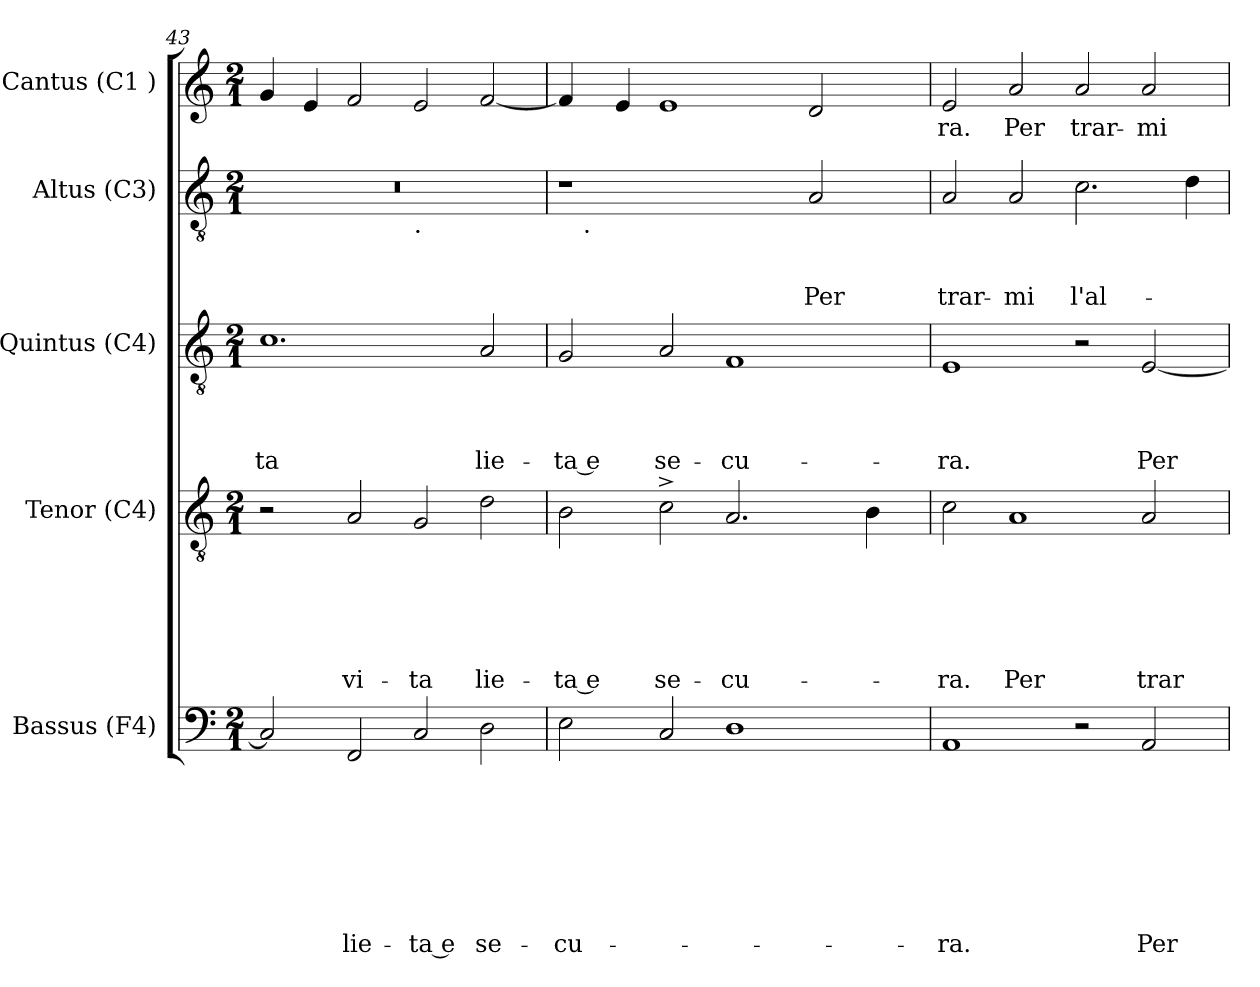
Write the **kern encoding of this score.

**kern	**text	**text	**text	**text	**text	**text	**text	**text	**kern	**text	**text	**text	**text	**text	**text	**kern	**text	**text	**text	**text	**kern	**text	**text	**text	**kern	**text
*part5	*part5	*part5	*part5	*part5	*part5	*part5	*part5	*part5	*part4	*part4	*part4	*part4	*part4	*part4	*part4	*part3	*part3	*part3	*part3	*part3	*part2	*part2	*part2	*part2	*part1	*part1
*staff5	*staff5	*staff5	*staff5	*staff5	*staff5	*staff5	*staff5	*staff5	*staff4	*staff4	*staff4	*staff4	*staff4	*staff4	*staff4	*staff3	*staff3	*staff3	*staff3	*staff3	*staff2	*staff2	*staff2	*staff2	*staff1	*staff1
*I"Bassus (F4)	*	*	*	*	*	*	*	*	*I"Tenor (C4)	*	*	*	*	*	*	*I"Quintus (C4)	*	*	*	*	*I"Altus (C3)	*	*	*	*I"Cantus (C1 )	*
*I'B.	*	*	*	*	*	*	*	*	*I'T.	*	*	*	*	*	*	*I'Q.	*	*	*	*	*I'A.	*	*	*	*I'C.	*
*clefF4	*	*	*	*	*	*	*	*	*clefGv2	*	*	*	*	*	*	*clefGv2	*	*	*	*	*clefGv2	*	*	*	*clefG2	*
*k[]	*	*	*	*	*	*	*	*	*k[]	*	*	*	*	*	*	*k[]	*	*	*	*	*k[]	*	*	*	*k[]	*
*C:	*	*	*	*	*	*	*	*	*C:	*	*	*	*	*	*	*C:	*	*	*	*	*C:	*	*	*	*C:	*
*M2/1	*	*	*	*	*	*	*	*	*M2/1	*	*	*	*	*	*	*M2/1	*	*	*	*	*M2/1	*	*	*	*M2/1	*
=43	=43	=43	=43	=43	=43	=43	=43	=43	=43	=43	=43	=43	=43	=43	=43	=43	=43	=43	=43	=43	=43	=43	=43	=43	=43	=43
!	!	!	!	!	!	!	!	!	!	!	!	!	!	!	!	!	!	!	!	!LO:LY:b	!	!	!	!	!	!
*	*	*	*	*	*	*	*	*	*	*	*	*	*	*	*	*	*	*	*	*	*^	*	*	*	*	*
2C/]	.	.	.	.	.	.	.	.	2r	.	.	.	.	.	.	1.c	.	.	.	-ta	0r	1ryy	.	.	.	4g/	.
.	.	.	.	.	.	.	.	.	.	.	.	.	.	.	.	.	.	.	.	.	.	.	.	.	.	4e/	.
!	!	!	!	!	!	!	!	!LO:LY:b	!	!	!	!	!	!	!LO:LY:b	!	!	!	!	!	!	!	!	!	!	!	!
2FF/	.	.	.	.	.	.	.	lie-	2A/	.	.	.	.	.	vi-	.	.	.	.	.	.	.	.	.	.	2f/	.
!	!	!	!	!	!	!	!	!	!	!	!	!	!	!	!	!	!	!	!	!	!	!LO:TX:b:t=.	!	!	!	!	!
!	!	!	!	!	!	!	!	!LO:LY:b:rj	!	!	!	!	!	!	!LO:LY:b	!	!	!	!	!	!	!	!	!	!	!	!
2C/	.	.	.	.	.	.	.	-ta e	2G/	.	.	.	.	.	-ta	.	.	.	.	.	.	1ryy	.	.	.	2e/	.
!	!	!	!	!	!	!	!	!LO:LY:b	!	!	!	!	!	!	!LO:LY:b	!	!	!	!	!LO:LY:b	!	!	!	!	!	!	!
2D\	.	.	.	.	.	.	.	se-	2d\	.	.	.	.	.	lie-	2A/	.	.	.	lie-	.	.	.	.	.	[<2f/	.
=44	=44	=44	=44	=44	=44	=44	=44	=44	=44	=44	=44	=44	=44	=44	=44	=44	=44	=44	=44	=44	=44	=44	=44	=44	=44	=44	=44
!	!	!	!	!	!	!	!	!LO:LY:b	!	!	!	!	!	!	!LO:LY:b:rj	!	!	!	!	!LO:LY:b:rj	!	!	!	!	!	!	!
2E\	.	.	.	.	.	.	.	-cu-	2B\	.	.	.	.	.	-ta e	2G/	.	.	.	-ta e	1r	16.ryy	.	.	.	4f/]	.
!	!	!	!	!	!	!	!	!	!	!	!	!	!	!	!	!	!	!	!	!	!	!LO:TX:b:t=.	!	!	!	!	!
.	.	.	.	.	.	.	.	.	.	.	.	.	.	.	.	.	.	.	.	.	.	1ryy	.	.	.	.	.
.	.	.	.	.	.	.	.	.	.	.	.	.	.	.	.	.	.	.	.	.	.	.	.	.	.	4e/	.
!	!	!	!	!	!	!	!	!	!	!	!	!	!	!	!LO:LY:b	!	!	!	!	!LO:LY:b	!	!	!	!	!	!	!
2C/	.	.	.	.	.	.	.	.	2c^>\	.	.	.	.	.	se-	2A/	.	.	.	se-	.	.	.	.	.	1e	.
!	!	!	!	!	!	!	!	!	!	!	!	!	!	!	!LO:LY:b	!	!	!	!	!LO:LY:b	!	!	!	!	!	!	!
1D	.	.	.	.	.	.	.	.	2.A/	.	.	.	.	.	-cu-	1F	.	.	.	-cu-	2ryy	.	.	.	.	.	.
.	.	.	.	.	.	.	.	.	.	.	.	.	.	.	.	.	.	.	.	.	.	2ryy	.	.	.	.	.
!	!	!	!	!	!	!	!	!	!	!	!	!	!	!	!	!	!	!	!	!	!	!	!	!	!LO:LY:b	!	!
.	.	.	.	.	.	.	.	.	.	.	.	.	.	.	.	.	.	.	.	.	2A/	.	.	.	Per	2d/	.
.	.	.	.	.	.	.	.	.	.	.	.	.	.	.	.	.	.	.	.	.	.	4ryy	.	.	.	.	.
.	.	.	.	.	.	.	.	.	4B\	.	.	.	.	.	.	.	.	.	.	.	.	.	.	.	.	.	.
.	.	.	.	.	.	.	.	.	.	.	.	.	.	.	.	.	.	.	.	.	.	8ryy	.	.	.	.	.
.	.	.	.	.	.	.	.	.	.	.	.	.	.	.	.	.	.	.	.	.	.	32ryy	.	.	.	.	.
=45	=45	=45	=45	=45	=45	=45	=45	=45	=45	=45	=45	=45	=45	=45	=45	=45	=45	=45	=45	=45	=45	=45	=45	=45	=45	=45	=45
!	!	!	!	!	!	!	!	!LO:LY:b	!	!	!	!	!	!	!LO:LY:b	!	!	!	!	!LO:LY:b	!	!	!	!	!LO:LY:b	!	!LO:LY:b
*	*	*	*	*	*	*	*	*	*	*	*	*	*	*	*	*	*	*	*	*	*v	*v	*	*	*	*	*
1AA	.	.	.	.	.	.	.	-ra.	2c\	.	.	.	.	.	-ra.	1E	.	.	.	-ra.	2A/	.	.	trar-	2e/	-ra.
!	!	!	!	!	!	!	!	!	!	!	!	!	!	!	!LO:LY:b	!	!	!	!	!	!	!	!	!LO:LY:b	!	!LO:LY:b
.	.	.	.	.	.	.	.	.	1A	.	.	.	.	.	Per	.	.	.	.	.	2A/	.	.	-mi	2a/	Per
!	!	!	!	!	!	!	!	!	!	!	!	!	!	!	!	!	!	!	!	!	!	!	!	!LO:LY:b	!	!LO:LY:b
2r	.	.	.	.	.	.	.	.	.	.	.	.	.	.	.	2r	.	.	.	.	2.c\	.	.	l'al-	2a/	trar-
!	!	!	!	!	!	!	!	!LO:LY:b	!	!	!	!	!	!	!LO:LY:b	!	!	!	!	!LO:LY:b	!	!	!	!	!	!LO:LY:b
2AA/	.	.	.	.	.	.	.	Per	2A/	.	.	.	.	.	trar-	[<2E/	.	.	.	Per	.	.	.	.	2a/	-mi
.	.	.	.	.	.	.	.	.	.	.	.	.	.	.	.	.	.	.	.	.	4d\	.	.	.	.	.
=	=	=	=	=	=	=	=	=	=	=	=	=	=	=	=	=	=	=	=	=	=	=	=	=	=	=
*-	*-	*-	*-	*-	*-	*-	*-	*-	*-	*-	*-	*-	*-	*-	*-	*-	*-	*-	*-	*-	*-	*-	*-	*-	*-	*-
